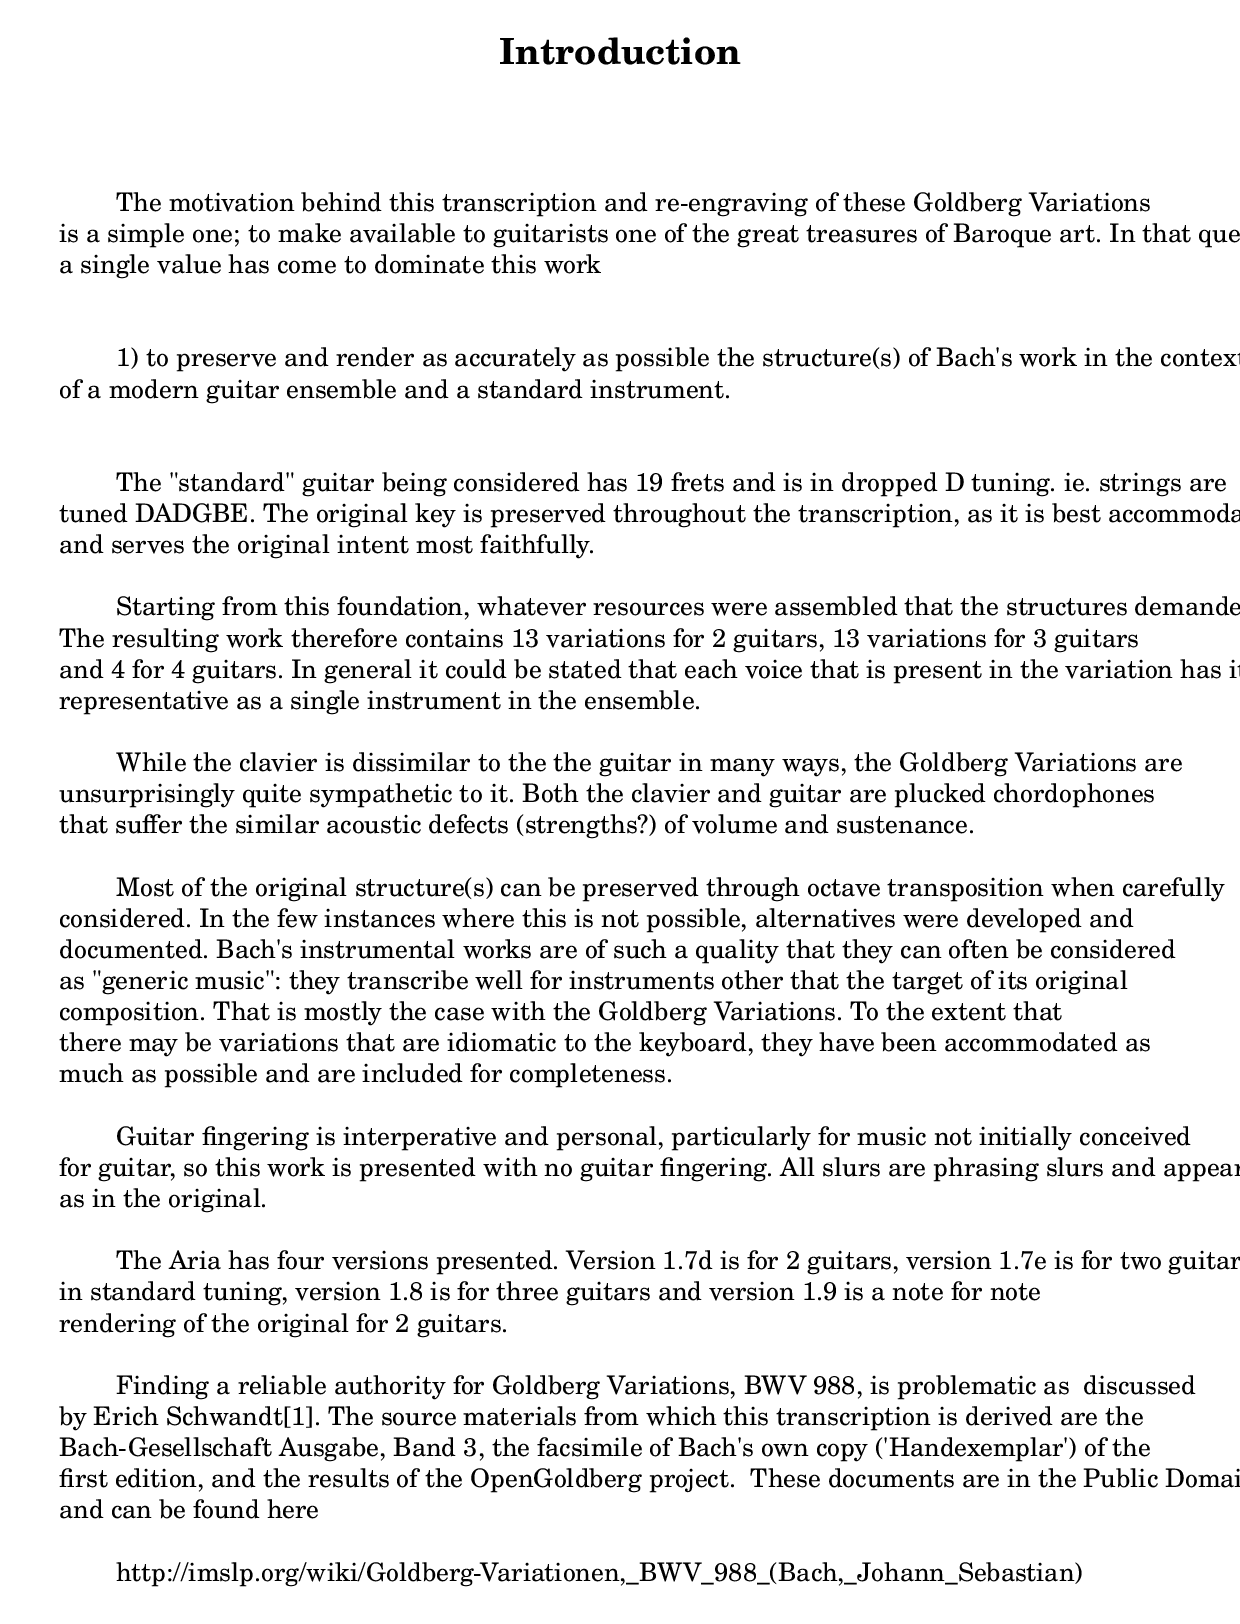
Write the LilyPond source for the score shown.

\version "2.16.2"

\bookpart {

    \paper { print-page-number = ##t
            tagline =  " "
%			 \left-align {
%				[1] http://scholarship.claremont.edu/ppr/vol3/iss1/2
%			     }
%		        }
    }

    \header {
	title = "Introduction" 
%	copyright = \markup {
%			 \fill-line {
%			     \tiny {
%				\line {Steve Shorter (2014). \epsfile #X #10 #'"by-sa.eps"}
%			     }
%		        }
%		}
    }

   \tocItem \markup { Introduction }

    \markup { \column { 
	" "
	" "
	" "
	\fontsize #1 {

	" "
	"        The motivation behind this transcription and re-engraving of these Goldberg Variations"
	"is a simple one; to make available to guitarists one of the great treasures of Baroque art. In that quest,"
	"a single value has come to dominate this work"
	" "
	" "
	"        1) to preserve and render as accurately as possible the structure(s) of Bach's work in the context"
	"of a modern guitar ensemble and a standard instrument."
	" "
	" "
	"        The \"standard\" guitar being considered has 19 frets and is in dropped D tuning. ie. strings are"
	"tuned DADGBE. The original key is preserved throughout the transcription, as it is best accommodated"
	"and serves the original intent most faithfully."
	" "
	"        Starting from this foundation, whatever resources were assembled that the structures demanded."
	"The resulting work therefore contains 13 variations for 2 guitars, 13 variations for 3 guitars"
	"and 4 for 4 guitars. In general it could be stated that each voice that is present in the variation has its" 
	"representative as a single instrument in the ensemble."
	" "
	"        While the clavier is dissimilar to the the guitar in many ways, the Goldberg Variations are "
	"unsurprisingly quite sympathetic to it. Both the clavier and guitar are plucked chordophones"
	"that suffer the similar acoustic defects (strengths?) of volume and sustenance."
	" "
	"        Most of the original structure(s) can be preserved through octave transposition when carefully"
	"considered. In the few instances where this is not possible, alternatives were developed and"
	"documented. Bach's instrumental works are of such a quality that they can often be considered"
        "as \"generic music\": they transcribe well for instruments other that the target of its original"
        "composition. That is mostly the case with the Goldberg Variations. To the extent that"
        "there may be variations that are idiomatic to the keyboard, they have been accommodated as"
        "much as possible and are included for completeness."
	" "
	"        Guitar fingering is interperative and personal, particularly for music not initially conceived"
	"for guitar, so this work is presented with no guitar fingering. All slurs are phrasing slurs and appear "
        "as in the original."
	" "
	"        The Aria has four versions presented. Version 1.7d is for 2 guitars, version 1.7e is for two guitars"
	"in standard tuning, version 1.8 is for three guitars and version 1.9 is a note for note"
	"rendering of the original for 2 guitars."
	" "
	"        Finding a reliable authority for Goldberg Variations, BWV 988, is problematic as 
discussed"
	"by Erich Schwandt[1]. The source materials from which this transcription is derived are the"
	"Bach-Gesellschaft Ausgabe, Band 3, the facsimile of Bach's own copy ('Handexemplar') of the"
	"first edition, and the results of the OpenGoldberg project.  These documents are in the Public Domain"
	"and can be found here"
	" "
	"        http://imslp.org/wiki/Goldberg-Variationen,_BWV_988_(Bach,_Johann_Sebastian)"
	" "
	" "
	" "
	" "
}}}
	\markup { [1] http://scholarship.claremont.edu/ppr/vol3/iss1/2 }
}
